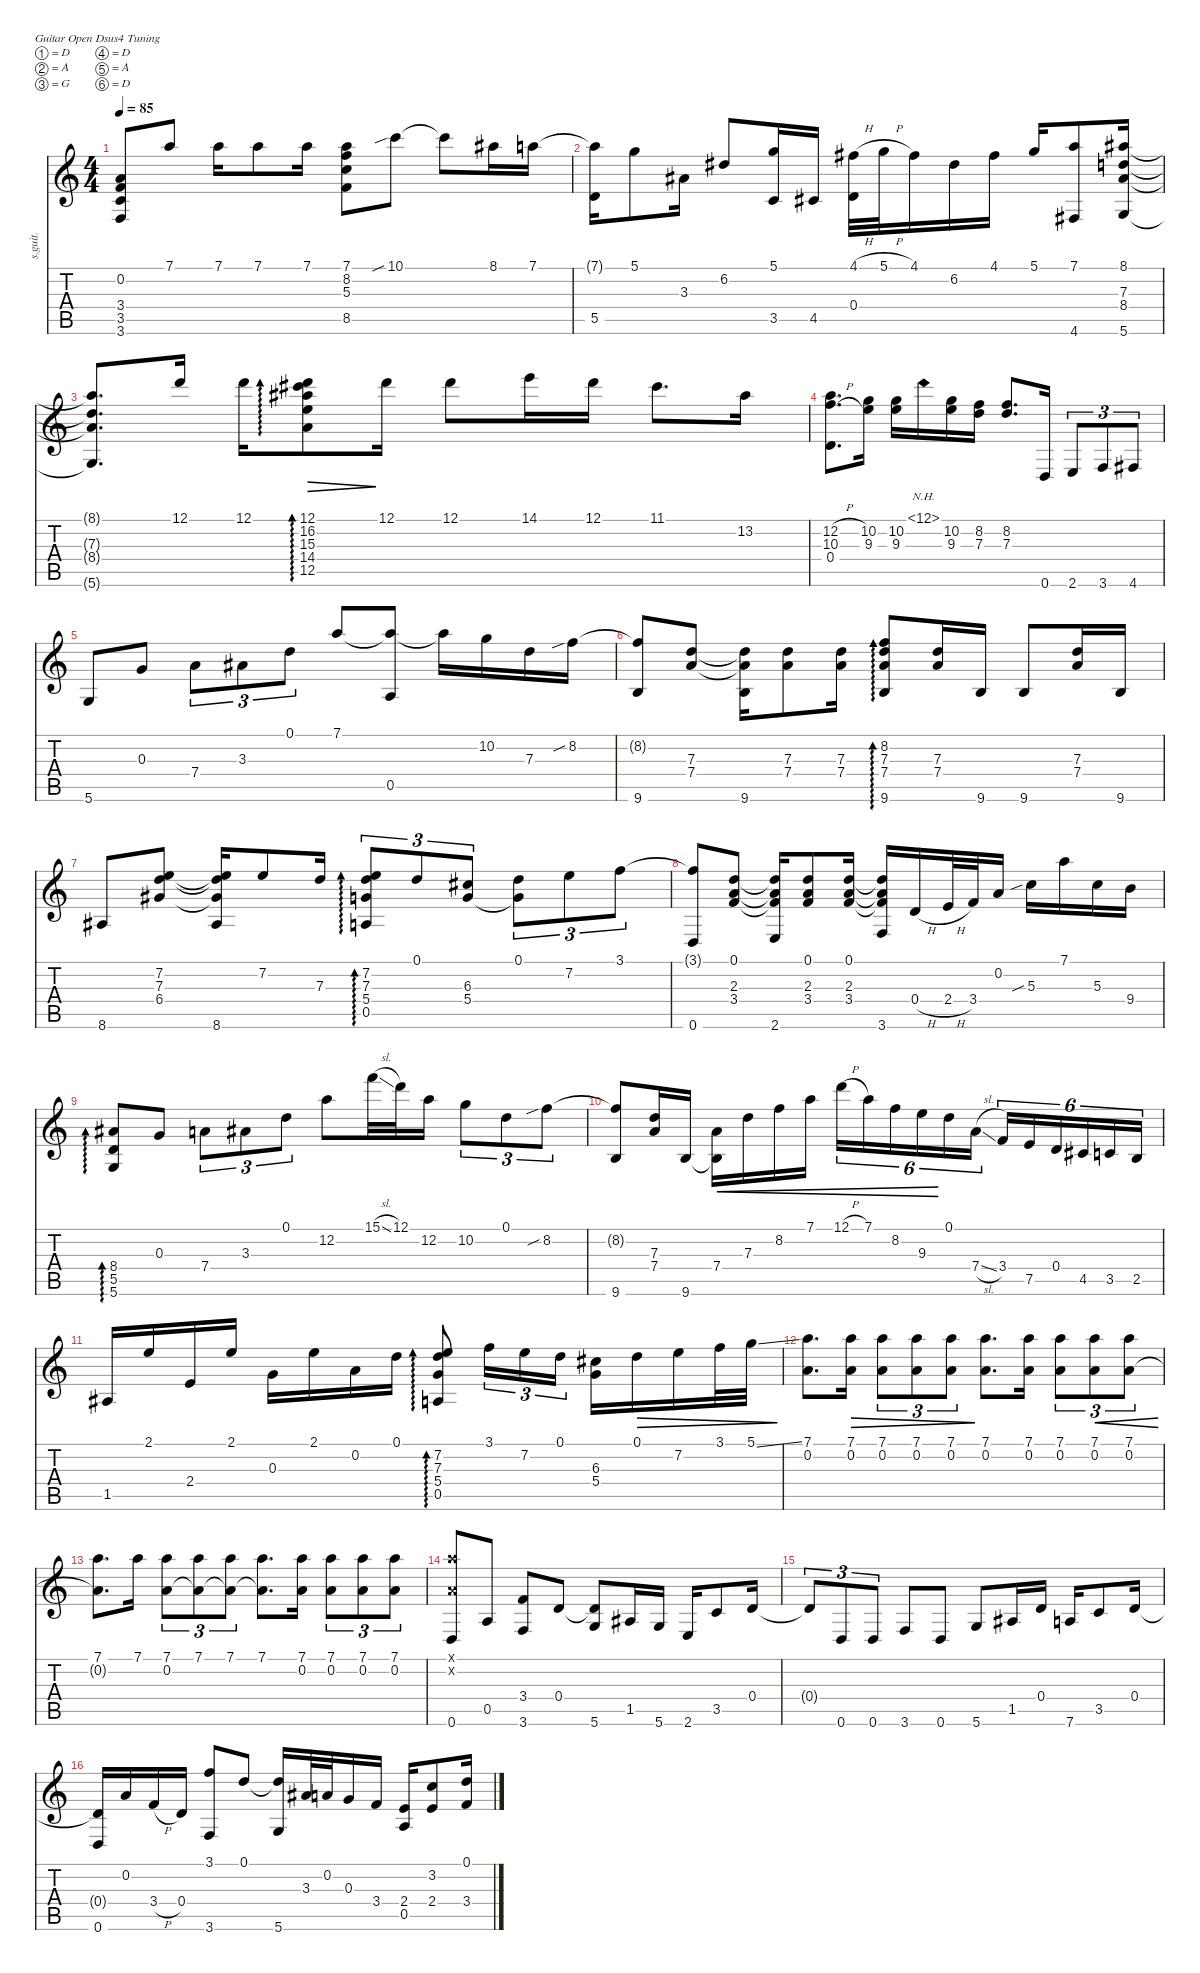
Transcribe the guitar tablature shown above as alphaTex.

\defaultSystemsLayout 4
\hideDynamics
\bracketExtendMode nobrackets
\track ("Steel Guitar" "s.guit.") {instrument acousticguitarsteel}
\staff {score tabs}
\tuning (D4 A3 G3 D3 A2 D2)
\ts (4 4)
\tempo 85
\clef g2
\ks c
(0.2 3.4 3.5 3.6).8{dy mf beam Up} 7.1.8{beam Up} 7.1.16{beam Down} 7.1.8{beam Down} 7.1.16{beam Down} (7.1 8.2 5.3 8.5).8{beam Down} 10.1{sib}.8{beam Down} 10.1{t}.8{beam Down} 8.1{acc #}.16{beam Down} 7.1.16{beam Down} |
(7.1{t} 5.5).16{beam Down} 5.1.8{beam Down} 3.3{acc #}.16{beam Down} 6.2{acc #}.8{beam Up} (5.1 3.5).16{beam Up} 4.5{acc #}.16{beam Up} (0.4 4.1{h acc #}).32{beam Down} 5.1{h}.32{beam Down} 4.1{acc #}.16{beam Down} 6.2{acc #}.16{beam Down} 4.1{acc #}.16{beam Down} 5.1.16{beam Up} (7.1 4.6{acc #}).8{beam Up} (8.1{acc #} 5.6 8.4{acc #} 7.3).16{beam Up} |
(8.1{t acc #} 7.3{t} 8.4{t acc #} 5.6{t}).8{d beam Up} 12.1.16{beam Up} 12.1.16{beam Down} (12.1 16.2{acc #} 15.3{acc #} 14.4 12.5).8{ad 0 dec beam Down} 12.1.16{beam Down} 12.1.8{dy f beam Down} 14.1.16{dy mf beam Down} 12.1.16{beam Down} 11.1{acc #}.8{d beam Down} 13.2{acc #}.16{beam Down} |
(12.2{h} 10.3{h} 0.4).8{d beam Down} (10.2 9.3).16{beam Down} (10.2 9.3).16{beam Down} 12.1{nh}.16{beam Down} (10.2 9.3).16{beam Down} (8.2 7.3).16{beam Down} (8.2 7.3).8{d beam Up} 0.6.16{beam Up} 2.6.8{tu (3 2) beam Up} 3.6.8{tu (3 2) beam Up} 4.6{acc #}.8{tu (3 2) beam Up} |
5.6.8{beam Up} 0.3.8{beam Up} 7.4.8{tu (3 2) beam Down} 3.3{acc #}.8{tu (3 2) beam Down} 0.1.8{tu (3 2) beam Down} 7.1.8{beam Up} (0.5 7.1{t}).8{beam Up} 7.1{t}.16{beam Down} 10.2.16{beam Down} 7.3.16{beam Down} 8.2{sib}.16{beam Down} |
(9.6 8.2{t}).8{beam Up} (7.3 7.4).8{beam Up} (7.4{t} 7.3{t} 9.6).16{beam Down} (7.3 7.4).8{beam Down} (7.4 7.3).16{beam Down} (7.3 7.4 8.2 9.6).8{ad 0 beam Up} (7.3 7.4).16{beam Up} 9.6.16{beam Up} 9.6.8{beam Up} (7.3 7.4).16{beam Up} 9.6.16{beam Up} |
8.6{acc #}.8{beam Up} (7.2 7.3 6.4{acc #}).8{beam Up} (6.4{t acc #} 7.3{t} 7.2{t} 8.6{acc #}).16{beam Up} 7.2.8{beam Up} 7.3.16{beam Up} (7.2 7.3 5.4 0.5).8{tu (3 2) ad 0 beam Up} 0.1.8{tu (3 2) beam Up} (6.3{acc #} 5.4).8{tu (3 2) beam Up} (5.4{t} 0.1).8{tu (3 2) beam Down} 7.2.8{tu (3 2) beam Down} 3.1.8{tu (3 2) beam Down} |
(3.1{t} 0.6).8{beam Up} (0.1 2.3 3.4).8{beam Up} (2.6 0.1{t} 2.3{t} 3.4{t}).16{beam Up} (3.4 2.3 0.1).8{beam Up} (0.1 2.3 3.4).16{beam Up} (0.1{t} 2.3{t} 3.4{t} 3.6).16{beam Up} 0.4{h}.16{beam Up} 2.4{h}.32{beam Up} 3.4.32{beam Up} 0.2.16{beam Up} 5.3{sib}.16{beam Down} 7.1.16{beam Down} 5.3.16{beam Down} 9.4.16{beam Down} |
(8.4{acc #} 5.5 5.6).8{ad 0 beam Up} 0.3.8{beam Up} 7.4.8{tu (3 2) beam Down} 3.3{acc #}.8{tu (3 2) beam Down} 0.1.8{tu (3 2) beam Down} 12.2.8{beam Down} 15.1{sl}.32{beam Down} 12.1.32{beam Down} 12.2.16{beam Down} 10.2.8{tu (3 2) beam Down} 0.1.8{tu (3 2) beam Down} 8.2{sib}.8{tu (3 2) beam Down} |
(9.6 8.2{t}).8{beam Up} (7.3 7.4).16{beam Up} 9.6.16{beam Up} (9.6{t} 7.4).16{cre beam Down} 7.3.16{cre beam Down} 8.2.16{cre beam Down} 7.1.16{cre beam Down} 12.1{h}.16{tu (6 4) cre beam Down} 7.1.16{tu (6 4) cre beam Down} 8.2.16{tu (6 4) cre beam Down} 9.3.16{tu (6 4) cre beam Down} 0.1.16{tu (6 4) beam Down} 7.4{sl}.16{tu (6 4) beam Down} 3.4.16{tu (6 4) beam Up} 7.5.16{tu (6 4) beam Up} 0.4.16{tu (6 4) beam Up} 4.5{acc #}.16{tu (6 4) beam Up} 3.5.16{tu (6 4) beam Up} 2.5.16{tu (6 4) beam Up} |
1.5{acc #}.16{beam Up} 2.1.16{beam Up} 2.4.16{beam Up} 2.1.16{beam Up} 0.3.16{beam Down} 2.1.16{beam Down} 0.2.16{beam Down} 0.1.16{beam Down} (7.2 7.3 5.4 0.5).8{ad 0 beam Up} 3.1.16{tu (3 2) beam Down} 7.2.16{tu (3 2) beam Down} 0.1.16{tu (3 2) beam Down} (6.3{acc #} 5.4).16{beam Down} 0.1.16{dec beam Down} 7.2.16{dec beam Down} 3.1.32{dec beam Down} 5.1{ss}.32{dec beam Down} |
(7.1 0.2).8{d beam Down} (7.1 0.2).16{dec beam Down} (7.1 0.2).8{tu (3 2) dec beam Down} (7.1 0.2).8{tu (3 2) dec beam Down} (7.1 0.2).8{tu (3 2) dec beam Down} (7.1 0.2).8{d beam Down} (7.1 0.2).16{beam Down} (7.1 0.2).8{tu (3 2) beam Down} (7.1 0.2).8{tu (3 2) cre beam Down} (7.1 0.2).8{tu (3 2) cre beam Down} |
(7.1 0.2{t}).8{d beam Down} 7.1.16{beam Down} (7.1 0.2).8{tu (3 2) beam Down} (7.1 0.2{t}).8{tu (3 2) beam Down} (7.1 0.2{t}).8{tu (3 2) beam Down} (7.1 0.2{t}).8{d beam Down} (7.1 0.2).16{beam Down} (7.1 0.2).8{tu (3 2) beam Down} (7.1 0.2).8{tu (3 2) beam Down} (7.1 0.2).8{tu (3 2) beam Down} |
(7.1{x} 0.2{x} 0.6).8{beam Up} 0.5.8{beam Up} (3.4 3.6).8{beam Up} 0.4.8{beam Up} (5.6 0.4{t}).8{beam Up} 1.5{acc #}.16{beam Up} 5.6.16{beam Up} 2.6.16{beam Up} 3.5.8{beam Up} 0.4.16{beam Up} |
0.4{t}.8{tu (3 2) beam Up} 0.6.8{tu (3 2) beam Up} 0.6.8{tu (3 2) beam Up} 3.6.8{beam Up} 0.6.8{beam Up} 5.6.8{beam Up} 1.5{acc #}.16{beam Up} 0.4.16{beam Up} 7.6.16{beam Up} 3.5.8{beam Up} 0.4.16{beam Up} |
(0.4{t} 0.6).16{beam Up} 0.2.16{beam Up} 3.4{h}.16{beam Up} 0.4.16{beam Up} (3.6 3.1).8{beam Up} 0.1.8{beam Up} (0.1{t} 5.6).16{beam Up} 3.3{acc #}.32{beam Up} 0.2.32{beam Up} 0.3.16{beam Up} 3.4.16{beam Up} (0.5 2.4).16{beam Up} (2.4 3.2).8{beam Up} (3.4 0.1).16{beam Up}
